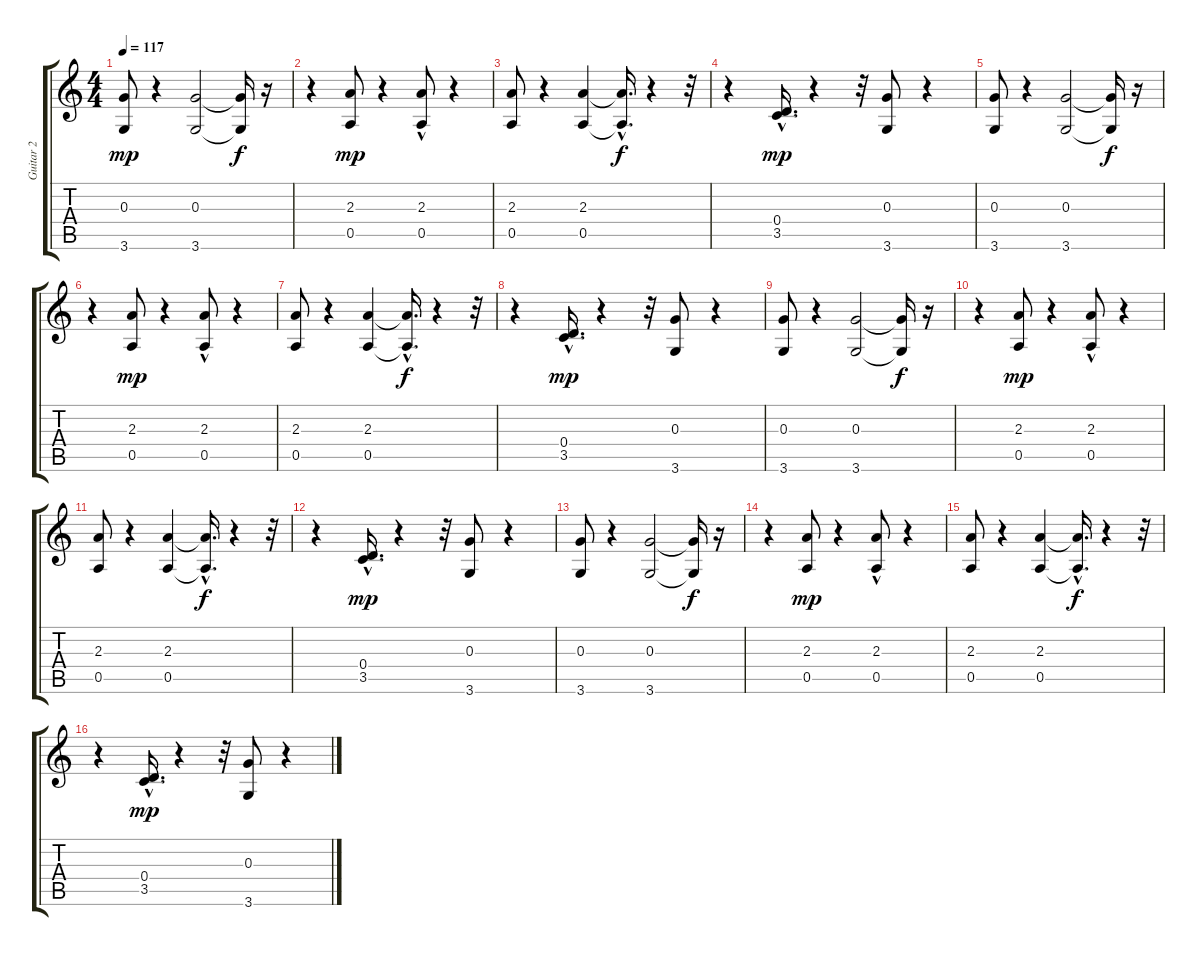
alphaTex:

\track ("Guitar 2" "Guitar 2") {instrument distortionguitar}
\staff {score tabs}
\tuning (E4 B3 G3 D3 A2 E2) {hide}
\ts (4 4)
\tempo 117
\clef g2
\ks c
(0.3 3.6).8{dy mp} r.4 (0.3 3.6).2 (0.3{t} 3.6{t}).16{dy f} r.16 |
r.4 (2.3 0.5).8{dy mp} r.4 (2.3 0.5{hac}).8 r.4 |
(2.3 0.5).8 r.4 (2.3 0.5).4 (2.3{hac t} 0.5{t}).16{d dy f} r.4 r.32 |
r.4 (0.4{hac} 3.5{hac}).16{d dy mp} r.4 r.32 (0.3 3.6).8 r.4 |
(0.3 3.6).8 r.4 (0.3 3.6).2 (0.3{t} 3.6{t}).16{dy f} r.16 |
r.4 (2.3 0.5).8{dy mp} r.4 (2.3 0.5{hac}).8 r.4 |
(2.3 0.5).8 r.4 (2.3 0.5).4 (2.3{hac t} 0.5{t}).16{d dy f} r.4 r.32 |
r.4 (0.4{hac} 3.5{hac}).16{d dy mp} r.4 r.32 (0.3 3.6).8 r.4 |
(0.3 3.6).8 r.4 (0.3 3.6).2 (0.3{t} 3.6{t}).16{dy f} r.16 |
r.4 (2.3 0.5).8{dy mp} r.4 (2.3 0.5{hac}).8 r.4 |
(2.3 0.5).8 r.4 (2.3 0.5).4 (2.3{hac t} 0.5{t}).16{d dy f} r.4 r.32 |
r.4 (0.4{hac} 3.5{hac}).16{d dy mp} r.4 r.32 (0.3 3.6).8 r.4 |
(0.3 3.6).8 r.4 (0.3 3.6).2 (0.3{t} 3.6{t}).16{dy f} r.16 |
r.4 (2.3 0.5).8{dy mp} r.4 (2.3 0.5{hac}).8 r.4 |
(2.3 0.5).8 r.4 (2.3 0.5).4 (2.3{hac t} 0.5{t}).16{d dy f} r.4 r.32 |
r.4 (0.4{hac} 3.5{hac}).16{d dy mp} r.4 r.32 (0.3 3.6).8 r.4
